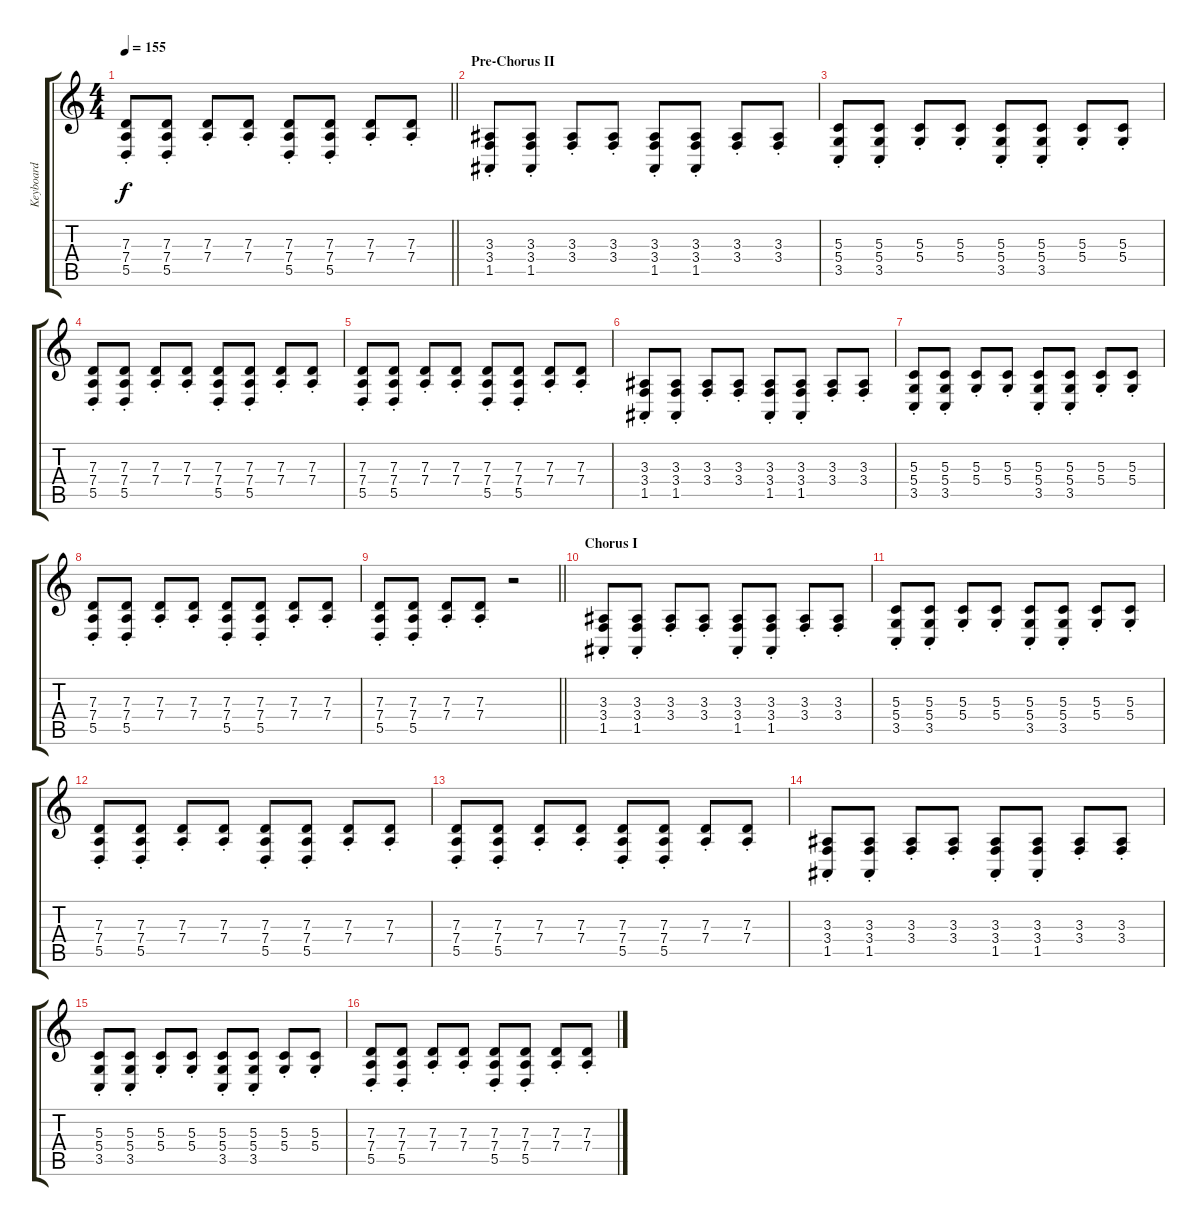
\track ("Keyboard" "Keyboard") {instrument lead8bassandlead}
\staff {score tabs}
\tuning (E4 B3 G3 D3 A2 E2) {hide}
\ts (4 4)
\tempo 155
\clef g2
\barLineRight lightlight
\ks c
(7.3{st} 7.4{st} 5.5{st}).8{dy f} (7.3{st} 7.4{st} 5.5{st}).8 (7.3{st} 7.4{st}).8 (7.3{st} 7.4{st}).8 (7.3{st} 7.4{st} 5.5{st}).8 (7.3{st} 7.4{st} 5.5{st}).8 (7.3{st} 7.4{st}).8 (7.3{st} 7.4{st}).8 |
\section ("" "Pre-Chorus II")
(3.3{st} 3.4{st} 1.5{st}).8 (3.3{st} 3.4{st} 1.5{st}).8 (3.3{st} 3.4{st}).8 (3.3{st} 3.4{st}).8 (3.3{st} 3.4{st} 1.5{st}).8 (3.3{st} 3.4{st} 1.5{st}).8 (3.3{st} 3.4{st}).8 (3.3{st} 3.4{st}).8 |
(5.3{st} 5.4{st} 3.5{st}).8 (5.3{st} 5.4{st} 3.5{st}).8 (5.3{st} 5.4{st}).8 (5.3{st} 5.4{st}).8 (5.3{st} 5.4{st} 3.5{st}).8 (5.3{st} 5.4{st} 3.5{st}).8 (5.3{st} 5.4{st}).8 (5.3{st} 5.4{st}).8 |
(7.3{st} 7.4{st} 5.5{st}).8 (7.3{st} 7.4{st} 5.5{st}).8 (7.3{st} 7.4{st}).8 (7.3{st} 7.4{st}).8 (7.3{st} 7.4{st} 5.5{st}).8 (7.3{st} 7.4{st} 5.5{st}).8 (7.3{st} 7.4{st}).8 (7.3{st} 7.4{st}).8 |
(7.3{st} 7.4{st} 5.5{st}).8 (7.3{st} 7.4{st} 5.5{st}).8 (7.3{st} 7.4{st}).8 (7.3{st} 7.4{st}).8 (7.3{st} 7.4{st} 5.5{st}).8 (7.3{st} 7.4{st} 5.5{st}).8 (7.3{st} 7.4{st}).8 (7.3{st} 7.4{st}).8 |
(3.3{st} 3.4{st} 1.5{st}).8 (3.3{st} 3.4{st} 1.5{st}).8 (3.3{st} 3.4{st}).8 (3.3{st} 3.4{st}).8 (3.3{st} 3.4{st} 1.5{st}).8 (3.3{st} 3.4{st} 1.5{st}).8 (3.3{st} 3.4{st}).8 (3.3{st} 3.4{st}).8 |
(5.3{st} 5.4{st} 3.5{st}).8 (5.3{st} 5.4{st} 3.5{st}).8 (5.3{st} 5.4{st}).8 (5.3{st} 5.4{st}).8 (5.3{st} 5.4{st} 3.5{st}).8 (5.3{st} 5.4{st} 3.5{st}).8 (5.3{st} 5.4{st}).8 (5.3{st} 5.4{st}).8 |
(7.3{st} 7.4{st} 5.5{st}).8 (7.3{st} 7.4{st} 5.5{st}).8 (7.3{st} 7.4{st}).8 (7.3{st} 7.4{st}).8 (7.3{st} 7.4{st} 5.5{st}).8 (7.3{st} 7.4{st} 5.5{st}).8 (7.3{st} 7.4{st}).8 (7.3{st} 7.4{st}).8 |
\barLineRight lightlight
(7.3{st} 7.4{st} 5.5{st}).8 (7.3{st} 7.4{st} 5.5{st}).8 (7.3{st} 7.4{st}).8 (7.3{st} 7.4{st}).8 r.2 |
\section ("" "Chorus I")
(3.3{st} 3.4{st} 1.5{st}).8 (3.3{st} 3.4{st} 1.5{st}).8 (3.3{st} 3.4{st}).8 (3.3{st} 3.4{st}).8 (3.3{st} 3.4{st} 1.5{st}).8 (3.3{st} 3.4{st} 1.5{st}).8 (3.3{st} 3.4{st}).8 (3.3{st} 3.4{st}).8 |
(5.3{st} 5.4{st} 3.5{st}).8 (5.3{st} 5.4{st} 3.5{st}).8 (5.3{st} 5.4{st}).8 (5.3{st} 5.4{st}).8 (5.3{st} 5.4{st} 3.5{st}).8 (5.3{st} 5.4{st} 3.5{st}).8 (5.3{st} 5.4{st}).8 (5.3{st} 5.4{st}).8 |
(7.3{st} 7.4{st} 5.5{st}).8 (7.3{st} 7.4{st} 5.5{st}).8 (7.3{st} 7.4{st}).8 (7.3{st} 7.4{st}).8 (7.3{st} 7.4{st} 5.5{st}).8 (7.3{st} 7.4{st} 5.5{st}).8 (7.3{st} 7.4{st}).8 (7.3{st} 7.4{st}).8 |
(7.3{st} 7.4{st} 5.5{st}).8 (7.3{st} 7.4{st} 5.5{st}).8 (7.3{st} 7.4{st}).8 (7.3{st} 7.4{st}).8 (7.3{st} 7.4{st} 5.5{st}).8 (7.3{st} 7.4{st} 5.5{st}).8 (7.3{st} 7.4{st}).8 (7.3{st} 7.4{st}).8 |
(3.3{st} 3.4{st} 1.5{st}).8 (3.3{st} 3.4{st} 1.5{st}).8 (3.3{st} 3.4{st}).8 (3.3{st} 3.4{st}).8 (3.3{st} 3.4{st} 1.5{st}).8 (3.3{st} 3.4{st} 1.5{st}).8 (3.3{st} 3.4{st}).8 (3.3{st} 3.4{st}).8 |
(5.3{st} 5.4{st} 3.5{st}).8 (5.3{st} 5.4{st} 3.5{st}).8 (5.3{st} 5.4{st}).8 (5.3{st} 5.4{st}).8 (5.3{st} 5.4{st} 3.5{st}).8 (5.3{st} 5.4{st} 3.5{st}).8 (5.3{st} 5.4{st}).8 (5.3{st} 5.4{st}).8 |
(7.3{st} 7.4{st} 5.5{st}).8 (7.3{st} 7.4{st} 5.5{st}).8 (7.3{st} 7.4{st}).8 (7.3{st} 7.4{st}).8 (7.3{st} 7.4{st} 5.5{st}).8 (7.3{st} 7.4{st} 5.5{st}).8 (7.3{st} 7.4{st}).8 (7.3{st} 7.4{st}).8
